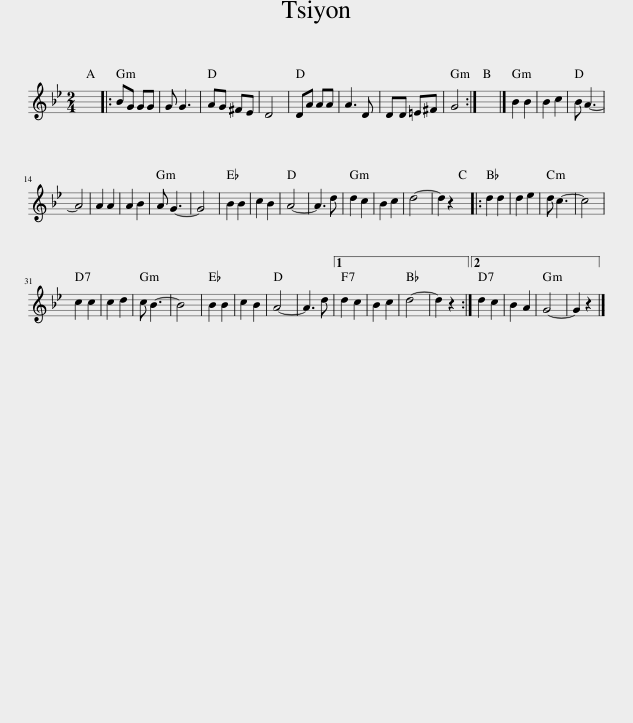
X:1
L:1/8
M:2/4
I:linebreak $
K:Gmin
V:1 treble
V:1
 x4 |: BG GG | G G3 | AG ^FE | D4 | %5
 DA AA | A3 D | DD =E^F | G4 :| x4 |] %10
 B2 B2 | B2 c2 | B A3- |$ A4 | A2 A2 | %15
 A2 B2 | A G3- | G4 | B2 B2 | c2 B2 | %20
 A4- | A3 d | d2 c2 | B2 c2 | d4- | %25
 d2 z2 |: d2 d2 | d2 e2 | d c3- | c4 |$ %30
 c2 c2 | c2 d2 | c B3- | B4 | B2 B2 | %35
 c2 B2 | A4- | A3 d |1 d2 c2 | B2 c2 | %40
 d4- | d2 z2 :|2 d2 c2 | B2 A2 | G4- | %45
 G2 z2 |] %46
